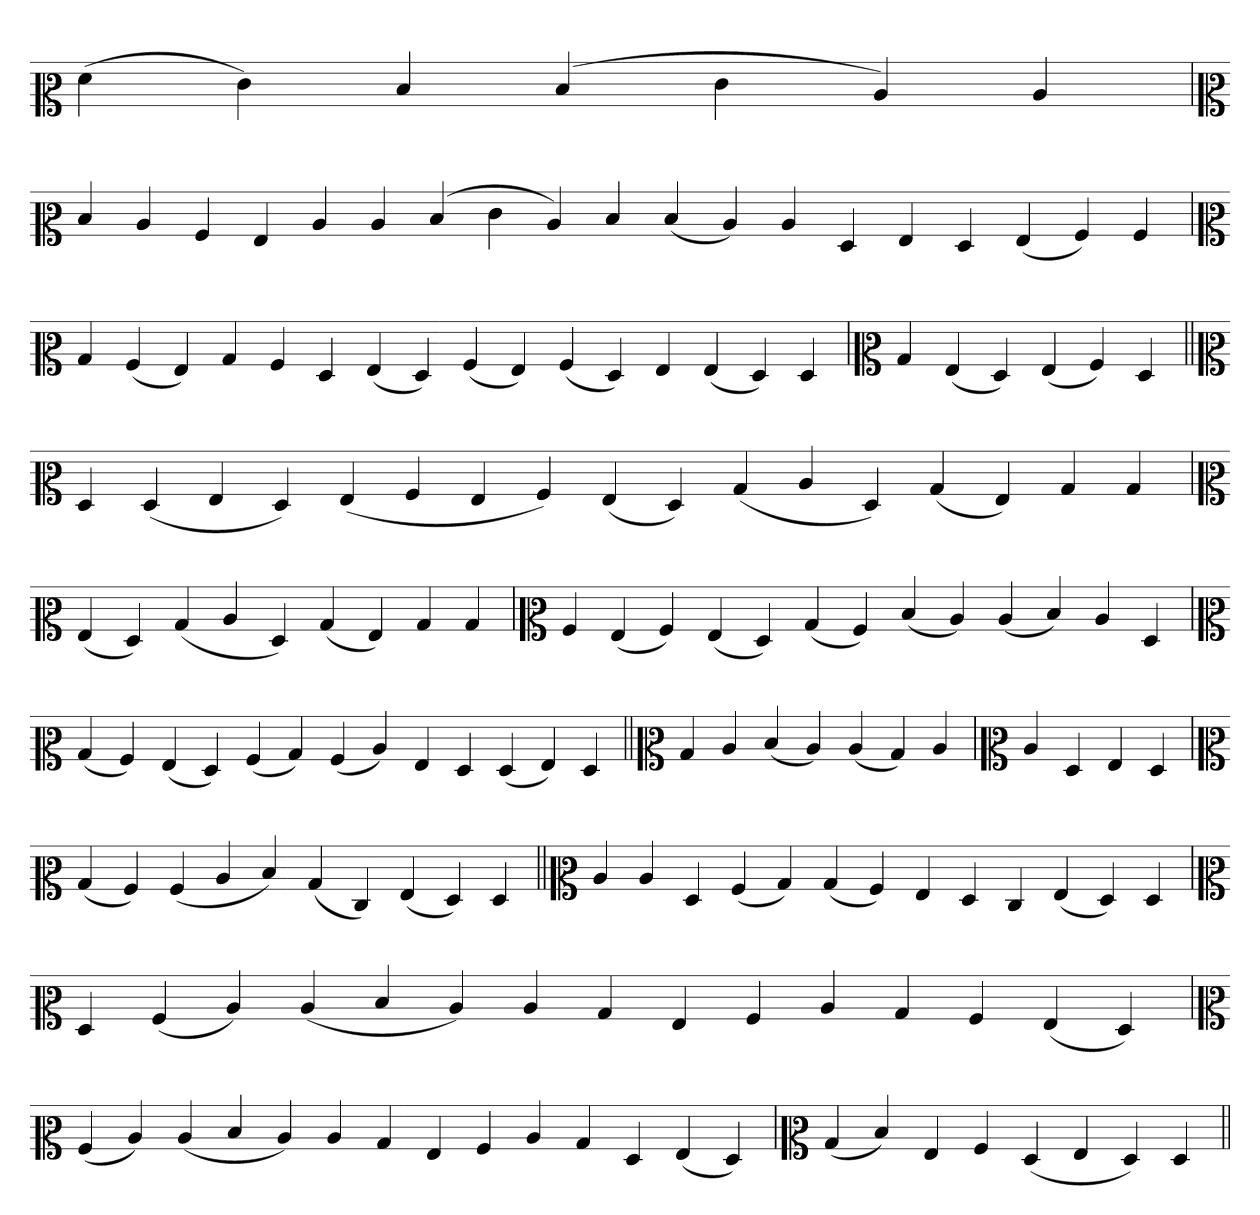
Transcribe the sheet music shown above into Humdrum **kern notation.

**kern
*part1
*staff1
*clefC2
=
(4f
4e)
4d
(4d
4e
4c)
4c
=`
*clefC2
4d
4c
4A
4G
4c
4c
(4d
4e
4c)
4d
(4d
4c)
4c
4F
4G
4F
(4G
4A)
4A
=`
*clefC2
4B
(4A
4G)
4B
4A
4F
(4G
4F)
(4A
4G)
(4A
4F)
4G
(4G
4F)
4F
=`
*clefC2
4B
(4G
4F)
(4G
4A)
4F
=||
*clefC2
4F
(4F
4G
4F)
(4G
4A
4G
4A)
(4G
4F)
(4B
4c
4F)
(4B
4G)
4B
4B
=`
*clefC2
(4G
4F)
(4B
4c
4F)
(4B
4G)
4B
4B
=`
*clefC2
4A
(4G
4A)
(4G
4F)
(4B
4A)
(4d
4c)
(4c
4d)
4c
4F
=`
*clefC2
(4B
4A)
(4G
4F)
(4A
4B)
(4A
4c)
4G
4F
(4F
4G)
4F
=||
*clefC2
4B
4c
(4d
4c)
(4c
4B)
4c
=`
*clefC2
4c
4F
4G
4F
=`
*clefC2
(4B
4A)
(4A
4c
4d)
(4B
4E)
(4G
4F)
4F
=||
*clefC2
4c
4c
4F
(4A
4B)
(4B
4A)
4G
4F
4E
(4G
4F)
4F
='
*clefC2
4F
(4A
4c)
(4c
4d
4c)
4c
4B
4G
4A
4c
4B
4A
(4G
4F)
='
*clefC2
(4A
4c)
(4c
4d
4c)
4c
4B
4G
4A
4c
4B
4F
(4G
4F)
=`
*clefC2
(4B
4d)
4G
4A
(4F
4G
4F)
4F
=||
*-
